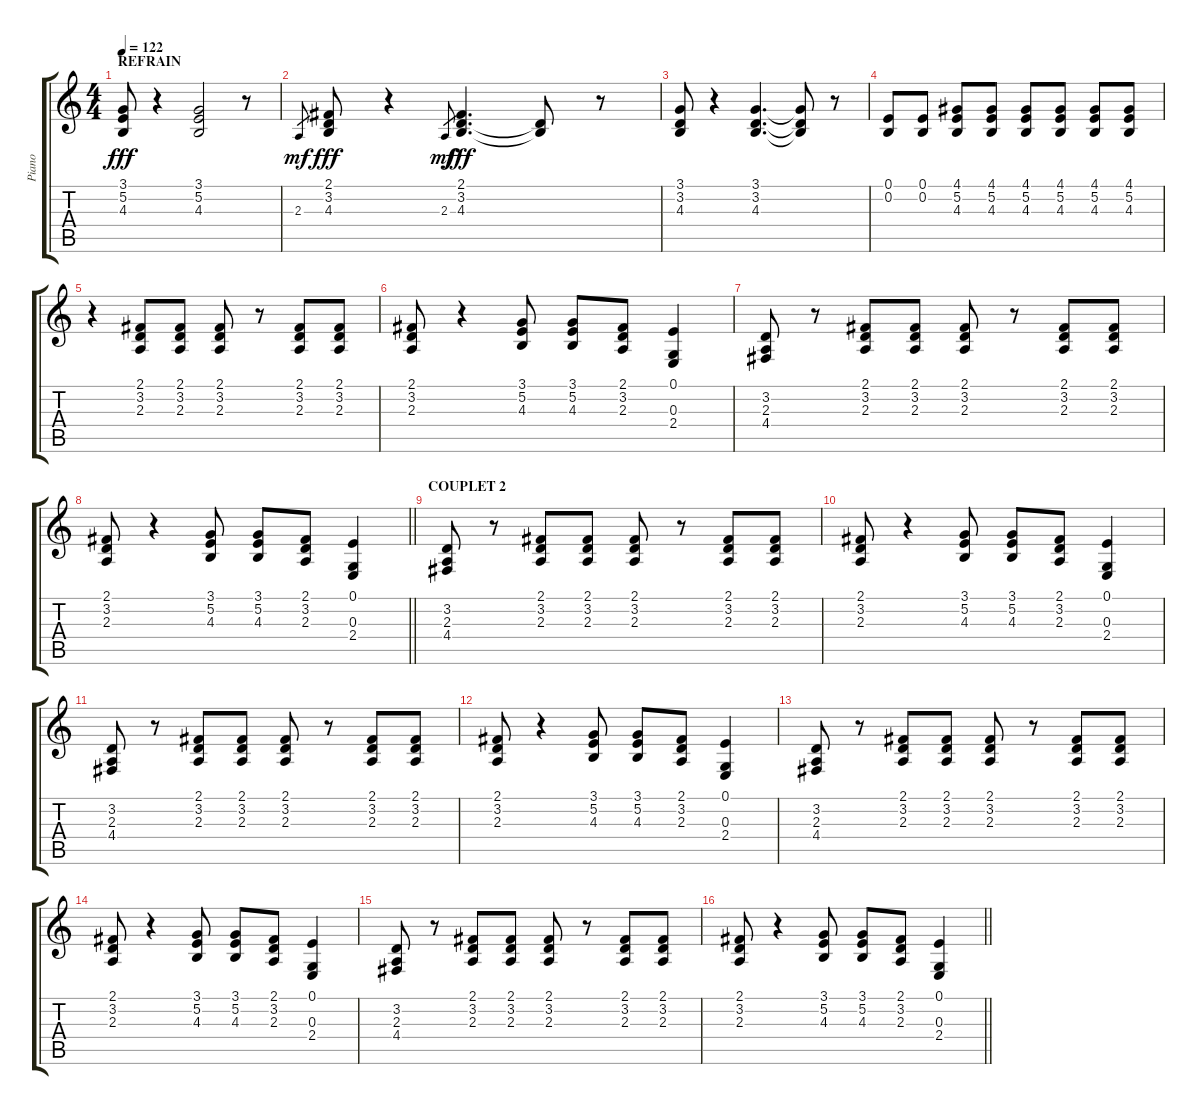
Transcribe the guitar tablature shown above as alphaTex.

\track ("Piano" "Piano") {instrument electricgrandpiano}
\staff {score tabs}
\tuning (E4 B3 G3 D3 A2 E2) {hide}
\ts (4 4)
\section ("" "REFRAIN")
\tempo 122
\clef g2
\ks c
(3.1 5.2 4.3).8{dy fff} r.4 (3.1 5.2 4.3).2 r.8 |
2.3.8{gr dy mf} (2.1 3.2 4.3).8{dy fff} r.4 2.3.8{gr dy mf} (2.1 3.2 4.3).4{d dy fff} (3.2{t} 4.3{t}).8 r.8 |
(3.1 3.2 4.3).8 r.4 (3.1 3.2 4.3).4{d} (3.1{t} 3.2{t} 4.3{t}).8 r.8 |
(0.1 0.2).8 (0.1 0.2).8 (4.1 5.2 4.3).8 (4.1 5.2 4.3).8 (4.1 5.2 4.3).8 (4.1 5.2 4.3).8 (4.1 5.2 4.3).8 (4.1 5.2 4.3).8 |
r.4 (2.1 3.2 2.3).8 (2.1 3.2 2.3).8 (2.1 3.2 2.3).8 r.8 (2.1 3.2 2.3).8 (2.1 3.2 2.3).8 |
(2.1 3.2 2.3).8 r.4 (3.1 5.2 4.3).8 (3.1 5.2 4.3).8 (2.1 3.2 2.3).8 (0.1 0.3 2.4).4 |
(3.2 2.3 4.4).8 r.8 (2.1 3.2 2.3).8 (2.1 3.2 2.3).8 (2.1 3.2 2.3).8 r.8 (2.1 3.2 2.3).8 (2.1 3.2 2.3).8 |
\barLineRight lightlight
(2.1 3.2 2.3).8 r.4 (3.1 5.2 4.3).8 (3.1 5.2 4.3).8 (2.1 3.2 2.3).8 (0.1 0.3 2.4).4 |
\section ("" "COUPLET 2")
(3.2 2.3 4.4).8 r.8 (2.1 3.2 2.3).8 (2.1 3.2 2.3).8 (2.1 3.2 2.3).8 r.8 (2.1 3.2 2.3).8 (2.1 3.2 2.3).8 |
(2.1 3.2 2.3).8 r.4 (3.1 5.2 4.3).8 (3.1 5.2 4.3).8 (2.1 3.2 2.3).8 (0.1 0.3 2.4).4 |
(3.2 2.3 4.4).8 r.8 (2.1 3.2 2.3).8 (2.1 3.2 2.3).8 (2.1 3.2 2.3).8 r.8 (2.1 3.2 2.3).8 (2.1 3.2 2.3).8 |
(2.1 3.2 2.3).8 r.4 (3.1 5.2 4.3).8 (3.1 5.2 4.3).8 (2.1 3.2 2.3).8 (0.1 0.3 2.4).4 |
(3.2 2.3 4.4).8 r.8 (2.1 3.2 2.3).8 (2.1 3.2 2.3).8 (2.1 3.2 2.3).8 r.8 (2.1 3.2 2.3).8 (2.1 3.2 2.3).8 |
(2.1 3.2 2.3).8 r.4 (3.1 5.2 4.3).8 (3.1 5.2 4.3).8 (2.1 3.2 2.3).8 (0.1 0.3 2.4).4 |
(3.2 2.3 4.4).8 r.8 (2.1 3.2 2.3).8 (2.1 3.2 2.3).8 (2.1 3.2 2.3).8 r.8 (2.1 3.2 2.3).8 (2.1 3.2 2.3).8 |
\barLineRight lightlight
(2.1 3.2 2.3).8 r.4 (3.1 5.2 4.3).8 (3.1 5.2 4.3).8 (2.1 3.2 2.3).8 (0.1 0.3 2.4).4
